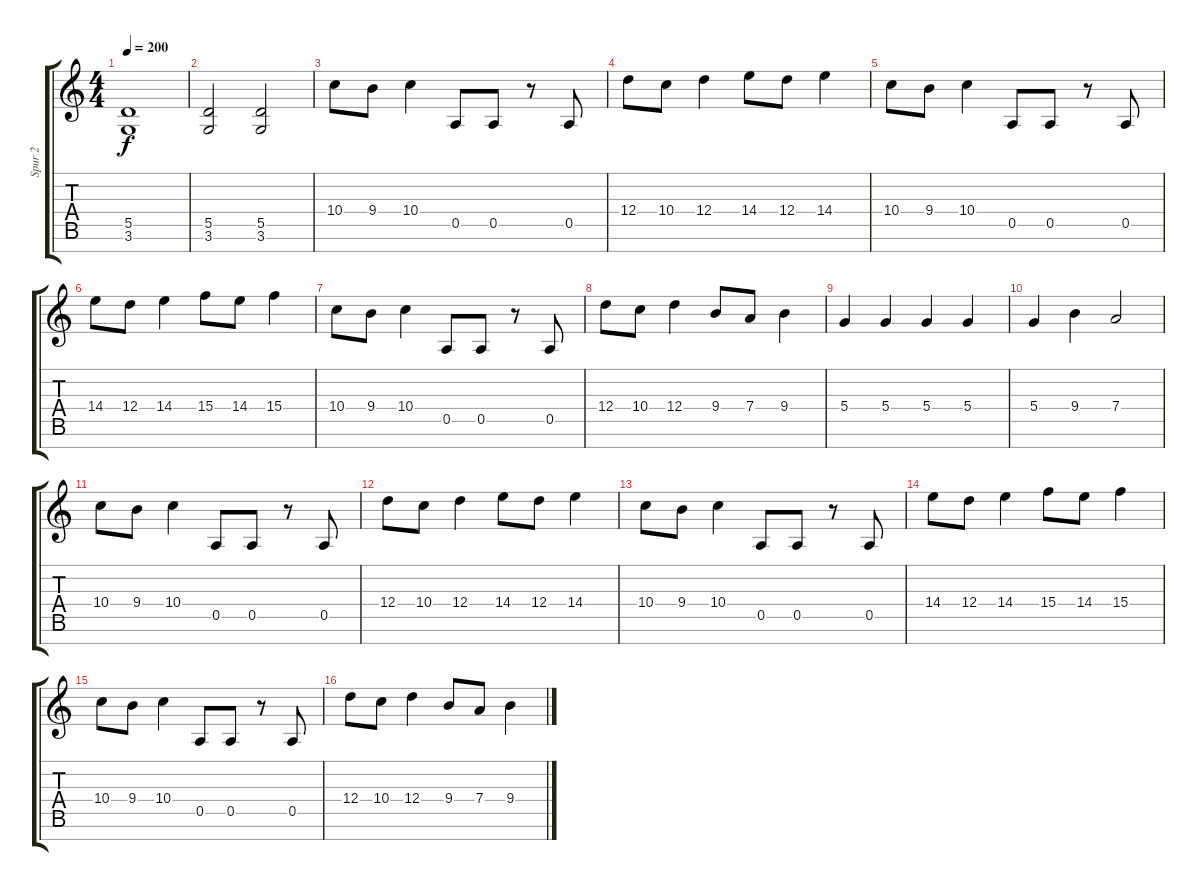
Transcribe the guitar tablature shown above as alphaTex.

\track ("Spur 2" "Spur 2") {instrument acousticguitarsteel}
\staff {score tabs}
\tuning (E4 B3 G3 D3 A2 E2 B1) {hide}
\ts (4 4)
\tempo 200
\clef g2
\ks c
(5.5{t} 3.6{t}).1{dy f} |
(5.5 3.6).2 (5.5 3.6).2 |
10.4.8 9.4.8 10.4.4 0.5.8 0.5.8 r.8 0.5.8 |
12.4.8 10.4.8 12.4.4 14.4.8 12.4.8 14.4.4 |
10.4.8 9.4.8 10.4.4 0.5.8 0.5.8 r.8 0.5.8 |
14.4.8 12.4.8 14.4.4 15.4.8 14.4.8 15.4.4 |
10.4.8 9.4.8 10.4.4 0.5.8 0.5.8 r.8 0.5.8 |
12.4.8 10.4.8 12.4.4 9.4.8 7.4.8 9.4.4 |
5.4.4 5.4.4 5.4.4 5.4.4 |
5.4.4 9.4.4 7.4.2 |
10.4.8 9.4.8 10.4.4 0.5.8 0.5.8 r.8 0.5.8 |
12.4.8 10.4.8 12.4.4 14.4.8 12.4.8 14.4.4 |
10.4.8 9.4.8 10.4.4 0.5.8 0.5.8 r.8 0.5.8 |
14.4.8 12.4.8 14.4.4 15.4.8 14.4.8 15.4.4 |
10.4.8 9.4.8 10.4.4 0.5.8 0.5.8 r.8 0.5.8 |
12.4.8 10.4.8 12.4.4 9.4.8 7.4.8 9.4.4
